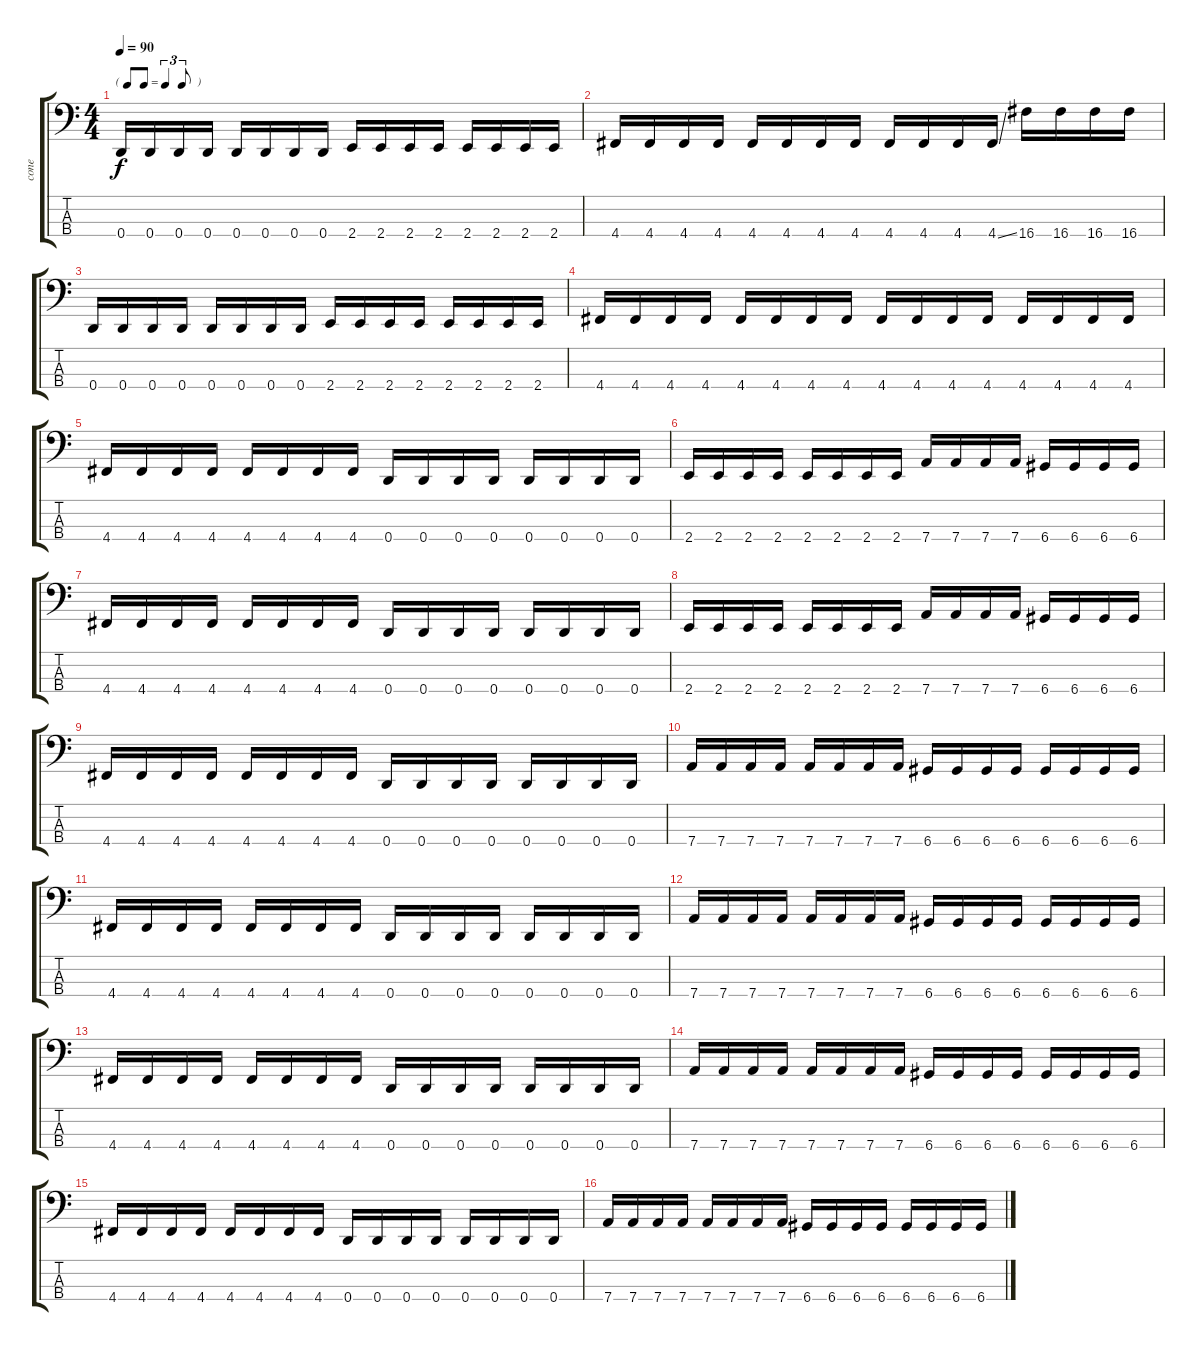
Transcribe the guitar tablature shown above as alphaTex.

\track ("cone" "cone") {instrument electricbasspick}
\staff {score tabs}
\tuning (G2 D2 A1 D1) {hide}
\ts (4 4)
\tf triplet8th
\tempo 90
\clef f4
\ks c
0.4.16{dy f} 0.4.16 0.4.16 0.4.16 0.4.16 0.4.16 0.4.16 0.4.16 2.4.16 2.4.16 2.4.16 2.4.16 2.4.16 2.4.16 2.4.16 2.4.16 |
4.4.16 4.4.16 4.4.16 4.4.16 4.4.16 4.4.16 4.4.16 4.4.16 4.4.16 4.4.16 4.4.16 4.4{ss}.16 16.4.16 16.4.16 16.4.16 16.4.16 |
0.4.16 0.4.16 0.4.16 0.4.16 0.4.16 0.4.16 0.4.16 0.4.16 2.4.16 2.4.16 2.4.16 2.4.16 2.4.16 2.4.16 2.4.16 2.4.16 |
4.4.16 4.4.16 4.4.16 4.4.16 4.4.16 4.4.16 4.4.16 4.4.16 4.4.16 4.4.16 4.4.16 4.4.16 4.4.16 4.4.16 4.4.16 4.4.16 |
4.4.16 4.4.16 4.4.16 4.4.16 4.4.16 4.4.16 4.4.16 4.4.16 0.4.16 0.4.16 0.4.16 0.4.16 0.4.16 0.4.16 0.4.16 0.4.16 |
2.4.16 2.4.16 2.4.16 2.4.16 2.4.16 2.4.16 2.4.16 2.4.16 7.4.16 7.4.16 7.4.16 7.4.16 6.4.16 6.4.16 6.4.16 6.4.16 |
4.4.16 4.4.16 4.4.16 4.4.16 4.4.16 4.4.16 4.4.16 4.4.16 0.4.16 0.4.16 0.4.16 0.4.16 0.4.16 0.4.16 0.4.16 0.4.16 |
2.4.16 2.4.16 2.4.16 2.4.16 2.4.16 2.4.16 2.4.16 2.4.16 7.4.16 7.4.16 7.4.16 7.4.16 6.4.16 6.4.16 6.4.16 6.4.16 |
4.4.16 4.4.16 4.4.16 4.4.16 4.4.16 4.4.16 4.4.16 4.4.16 0.4.16 0.4.16 0.4.16 0.4.16 0.4.16 0.4.16 0.4.16 0.4.16 |
7.4.16 7.4.16 7.4.16 7.4.16 7.4.16 7.4.16 7.4.16 7.4.16 6.4.16 6.4.16 6.4.16 6.4.16 6.4.16 6.4.16 6.4.16 6.4.16 |
4.4.16 4.4.16 4.4.16 4.4.16 4.4.16 4.4.16 4.4.16 4.4.16 0.4.16 0.4.16 0.4.16 0.4.16 0.4.16 0.4.16 0.4.16 0.4.16 |
7.4.16 7.4.16 7.4.16 7.4.16 7.4.16 7.4.16 7.4.16 7.4.16 6.4.16 6.4.16 6.4.16 6.4.16 6.4.16 6.4.16 6.4.16 6.4.16 |
4.4.16 4.4.16 4.4.16 4.4.16 4.4.16 4.4.16 4.4.16 4.4.16 0.4.16 0.4.16 0.4.16 0.4.16 0.4.16 0.4.16 0.4.16 0.4.16 |
7.4.16 7.4.16 7.4.16 7.4.16 7.4.16 7.4.16 7.4.16 7.4.16 6.4.16 6.4.16 6.4.16 6.4.16 6.4.16 6.4.16 6.4.16 6.4.16 |
4.4.16 4.4.16 4.4.16 4.4.16 4.4.16 4.4.16 4.4.16 4.4.16 0.4.16 0.4.16 0.4.16 0.4.16 0.4.16 0.4.16 0.4.16 0.4.16 |
7.4.16 7.4.16 7.4.16 7.4.16 7.4.16 7.4.16 7.4.16 7.4.16 6.4.16 6.4.16 6.4.16 6.4.16 6.4.16 6.4.16 6.4.16 6.4.16
